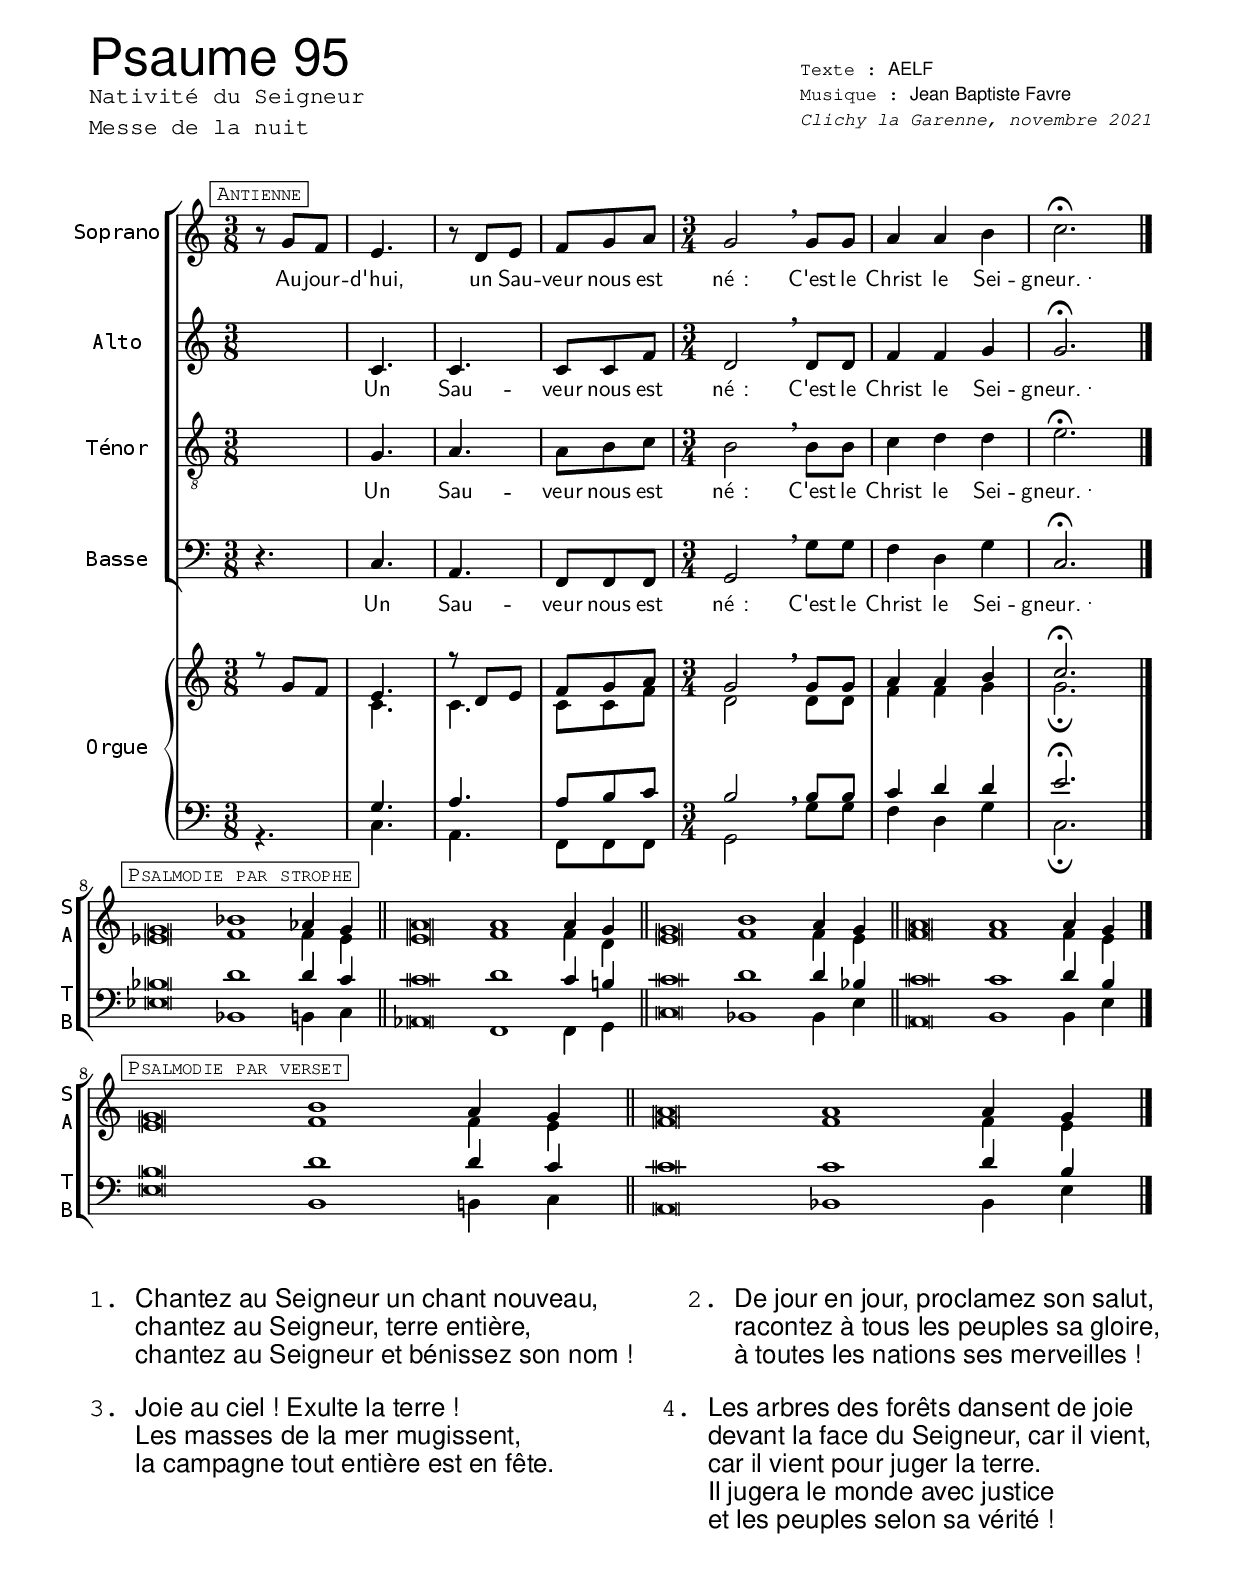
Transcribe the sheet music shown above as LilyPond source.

\version "2.18.2"
\language "english"
\include "../libs/commonFunctions.ily"

tempoVerseRallentando = {
  \set Score.tempoHideNote = ##t
  \tempo 4=60
}
tempoVerseAcelerando = {
  \set Score.tempoHideNote = ##t
  \tempo 2=120
}

scoreHeader = \header {
  title = "Psaume 95"
  subtitle = \markup { \column { "Nativité du Seigneur" "Messe de la nuit" }}
  composer = "Jean Baptiste Favre"
  poet = "AELF"
  date = "Clichy la Garenne, novembre 2021"
}

global = {
  \key c \major
  \time 3/8
}

%%%%%%%%%%%%%%%%%%%%%%%%%%%%%%
%%%%%%%%%% Antiphon %%%%%%%%%%
%%%%%%%%%%%%%%%%%%%%%%%%%%%%%%

antiphonRythm = {
  s4. s4.*3 \time 3/4 s2. s2. s2. \bar "|." \break
}
antiphonMusicSoprano = \relative c'' {
  \markCustom "Antienne"
  r8 g8 f e4. r8 d8 e f g a g2 \breathe g8 g a4 a b c2.
  }

antiphonMusicAlto = \relative c' {
  s4. c4. c c8 c f8 d2 \breathe d8 d f4 f g g2.
  }

antiphonMusicTenor =  \relative c' {
  s4. g4. a4. a8 b c b2 \breathe b8 b c4 d d e2.
  }

antiphonMusicBass =  \relative c {
  r4. c4. a f8 f f g2 \breathe g'8 g f4 d g c,2.
  }

antiphonLyrics = \lyricmode {
  Au -- jour -- d'hui, un Sau -- veur nous est né&nbsp;:
  C'est le Christ le Sei -- gneur.·
  }

antiphonLyricsSoprano = \antiphonLyrics
antiphonLyricsAlto = \lyricmode {
  Un Sau -- veur nous est né&nbsp;:
  C'est le Christ le Sei -- gneur.·
  }
antiphonLyricsTenor = \antiphonLyricsAlto
antiphonLyricsBass = \antiphonLyricsAlto

%%%%%%%%%%%%%%%%%%%%%%%%%%%%%%%%%%%%%%%%%%%%%%
%%%%%%%%%%          Verses          %%%%%%%%%%
%%%%%%%%%%%%%%%%%%%%%%%%%%%%%%%%%%%%%%%%%%%%%%
verseStropheRythm = {
  \accidentalStyle forget
  \once \override Score.RehearsalMark.break-align-symbols = #'(clef)
  \markCustom "Psalmodie par strophe" \cadenzaOn
  \tempoVerseAcelerando s\breve s1 \tempoVerseRallentando s4 s4 \bar "||"
  \tempoVerseAcelerando s\breve s1 \tempoVerseRallentando s4 s4 \bar "||"
  \tempoVerseAcelerando s\breve s1 \tempoVerseRallentando s4 s4 \bar "||"
  \tempoVerseAcelerando s\breve s1 \tempoVerseRallentando s4 s4 \bar "|." \break
}
verseRythm = {
  \markCustom "Psalmodie par verset" \cadenzaOn
  \tempoVerseAcelerando s\breve s1 \tempoVerseRallentando s4 s4 \bar "||"
  \tempoVerseAcelerando s\breve s1 \tempoVerseRallentando s4 s4 \bar "|."
}
verseStropheMusicSoprano = \relative c'' {
  g\breve bf1 af4 g
  af\breve af1 af4 g
  g\breve bf1 af4 g
  af\breve af1 af4 g
  }
verseMusicSoprano = \relative c'' {
  g\breve bf1 af4 g
  af\breve af1 af4 g
  }
verseStropheMusicAlto = \relative c' {
  ef\breve f1 f4 ef
  ef\breve f1 f4 d
  ef\breve f1 f4 ef
  f\breve f1 f4 ef
  }
verseMusicAlto = \relative c' {
  ef\breve f1 f4 ef
  f\breve f1 f4 ef
  }

verseStropheMusicTenor = \relative c' {
  bf\breve d1 d4 c
  c\breve d1 c4 b
  c\breve d1 d4 bf
  c\breve c1 d4 bf
  }
verseMusicTenor = \relative c' {
  bf\breve d1 d4 c
  c\breve c1 d4 bf
  }

verseStropheMusicBass = \relative c {
  ef\breve bf1 b4 c4
  af\breve f1 f4 g
  c\breve bf1 bf4 ef
  af,\breve bf1 bf4 ef
  }
verseMusicBass = \relative c {
  ef\breve bf1 b4 c4
  af\breve bf1 bf4 ef
  }

verseLyrics = \markuplist {
  \override #'(font-family . sans)
  \override #'(font-size . 2)
  \column {
    \fill-line {
      \left-column{
        \concat { \typewriter "1. " "Chantez au Seigneur un chant nouveau,"}
        \concat { \typewriter "   " "chantez au Seigneur, terre entière,"}
        \concat { \typewriter "   " "chantez au Seigneur et bénissez son nom !"}
      }
      \hspace #1
      \left-column{
        \concat { \typewriter "2. " "De jour en jour, proclamez son salut,"}
        \concat { \typewriter "   " "racontez à tous les peuples sa gloire,"}
        \concat { \typewriter "   " "à toutes les nations ses merveilles !"}
      }
    }
    \vspace #1
    \fill-line {
      \left-column {
        \concat { \typewriter "3. " "Joie au ciel ! Exulte la terre !"}
        \concat { \typewriter "   " "Les masses de la mer mugissent,"}
        \concat { \typewriter "   " "la campagne tout entière est en fête."}
      }
      \hspace #1
      \left-column{
        \concat { \typewriter "4. " "Les arbres des forêts dansent de joie"}
        \concat { \typewriter "   " "devant la face du Seigneur, car il vient,"}
        \concat { \typewriter "   " "car il vient pour juger la terre."}
        \concat { \typewriter "   " "Il jugera le monde avec justice"}
        \concat { \typewriter "   " "et les peuples selon sa vérité !"}
      }
    }
  }
}

%%%%%%%%%%%%%%%%%%%%%%%%%%%%%%%%%%%%%%%%%%%%%%%%%%%%%%%%%%%%%%%%%%%%%
%%%%%%%%%%%%%%%%%%%          Draw score          %%%%%%%%%%%%%%%%%%%%
%%%%%%%%%%%%%%%%%%%%%%%%%%%%%%%%%%%%%%%%%%%%%%%%%%%%%%%%%%%%%%%%%%%%%
% Load Piano settings & layout
partition = {
  <<
    % Antienne à 4 voix mixtes
    %\include "../libs/layouts/commonAntiphonFourVoices.ily"
    \new ChoirStaff = "Antophon4Voices" <<
      \new Staff = "AntiphonSopranoStaff" <<
        \once \override Staff.VerticalAxisGroup.remove-first = ##t
        \set Staff.instrumentName = "Soprano"
        \clef "treble"
        \new Dynamics \antiphonRythm
        \new Voice = "antiphonSoprano" { \global \antiphonMusicSoprano\fermata}
        \new Lyrics \lyricsto "antiphonSoprano" { \antiphonLyricsSoprano }
      >>
      \new Staff = "AntiphonAltoStaff" <<
        \once \override Staff.VerticalAxisGroup.remove-first = ##t
        \set Staff.instrumentName = "Alto"
        \clef "treble"
        \new Dynamics \antiphonRythm
        \new Voice = "antiphonAlto" { \global \antiphonMusicAlto\fermata }
        \new Lyrics \lyricsto "antiphonAlto" { \antiphonLyricsAlto }
      >>
      \new Staff = "AntiphonTenorStaff" <<
        \once \override Staff.VerticalAxisGroup.remove-first = ##t
        \set Staff.instrumentName = "Ténor"
        \clef "treble_8"
        \new Dynamics \antiphonRythm
        \new Voice = "antiphonTenor" { \global \antiphonMusicTenor\fermata }
        \new Lyrics \lyricsto "antiphonTenor" { \antiphonLyricsTenor }
      >>
      \new Staff  = "AntiphonBassStaff" <<
        \once \override Staff.VerticalAxisGroup.remove-first = ##t
        \set Staff.instrumentName = "Basse"
        \clef "bass"
        \new Dynamics \antiphonRythm
        \new Voice = "AntiphonBass" { \global \antiphonMusicBass\fermata }
        \new Lyrics \lyricsto "AntiphonBass" { \antiphonLyricsBass }
      >>
    >>
    %\include "../libs/layouts/commonPiano.ily"
    \new PianoStaff
    <<
      \set PianoStaff.instrumentName = #"Orgue"
      \new Staff <<
        \set Staff.printPartCombineTexts = ##f
        \once \override Staff.VerticalAxisGroup.remove-first = ##t
        \clef treble
        \new Voice = "soprani" {\global \voiceOne \antiphonMusicSoprano\fermata }
        \new Voice = "alti" {\global \voiceTwo \antiphonMusicAlto\fermata }
      >>
      \new Staff <<
        \set Staff.printPartCombineTexts = ##f
        \once \override Staff.VerticalAxisGroup.remove-first = ##t
        \clef bass
        \new Voice = "tenors" {\global \voiceThree \antiphonMusicTenor\fermata }
        \new Voice = "bass" {\global \voiceFour \antiphonMusicBass\fermata }
      >>
    >>
    % Psalmodie à 4 voix mixtes
    %\include "../libs/layouts/commonVerseFourVoices.ily"
    \new ChoirStaff = "versePsalmody"
    <<
      \new Staff = "verseSopranoAlto" <<
        \set Staff.shortInstrumentName = \markup { \right-column { "S" "A" } }
        \once \override Staff.VerticalAxisGroup.remove-first = ##t
        \global
        \clef treble
        \new Dynamics {\silence \antiphonMusicSoprano \verseStropheRythm \verseRythm}
        \new Voice = "verseSoprano" << \voiceOne {\silence \antiphonMusicSoprano \cadenzaOn \verseStropheMusicSoprano \verseMusicSoprano } >>
        \new Voice = "verseAlto" << \voiceTwo {\silence \antiphonMusicSoprano \cadenzaOn \verseStropheMusicAlto \verseMusicAlto } >>
      >>
      \new Staff = "verseTenorBass" <<
        \set Staff.shortInstrumentName = \markup { \right-column { "T" "B" } }
        \once \override Staff.VerticalAxisGroup.remove-first = ##t
        \global
        \clef bass
        \new Dynamics {\silence \antiphonMusicSoprano \verseStropheRythm \verseRythm}
        \new Voice = "verseTenor" << \voiceOne {\silence \antiphonMusicSoprano \cadenzaOn \verseStropheMusicTenor \verseMusicTenor } >>
        \new Voice = "verseBass" << \voiceTwo {\silence \antiphonMusicSoprano \cadenzaOn \verseStropheMusicBass \verseMusicBass } >>
      >>
    >>
  >>
}
%%%%%%%%%%%%% PARTITION VISUELLE %%%%%%%%%%%%%
% PDF output
\paper {
  top-margin = 1.5\cm
  bottom-margin = 1.5\cm
  left-margin = 1.5\cm
  right-margin = 1.5\cm
  markup-system-spacing = #'((basic-distance . 10)
     (minimum-distance . 10)
     (padding . 5)
     (stretchability . 5))
 system-system-spacing = #'((basic-distance . 5)
     (minimum-distance . 5)
     (padding . 1)
     (stretchability . 5))
  #(define fonts
    (set-global-fonts
     #:music "emmentaler"
     #:brace "emmentaler"
     #:roman "Latin Modern Roman"
     #:sans "Cantarell"
    ))
  #(include-special-characters)
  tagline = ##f
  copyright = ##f
  scoreTitleMarkup = \markup \columns {
    \fill-line {
      \column {
        \line {
          \left-column {
            \fontsize #8 \sans \fromproperty #'header:title
            \fontsize #1 \typewriter \fromproperty #'header:subtitle
          }
        }
      }
      \column {
        \line {
          \fontsize #-1
          \left-column {
            \line { \concat { \typewriter "Texte&nbsp;: " \sans \fromproperty #'header:poet \bold " " } }
            \line { \concat { \typewriter "Musique&nbsp;: " \sans \fromproperty #'header:composer \bold " " } }
            \typewriter \italic \fromproperty #'header:date
          }
        }
      }
    }
  }
}

#(set-global-staff-size 18)
\score {
  \partition
  \layout {
      ragged-last = ##f
      \context {
          \Staff
          \RemoveEmptyStaves
          \override NoteHead #'style = #'altdefault
          \override InstrumentName #'font-name = #"Monospace Regular"
      }
      \context {
          \PianoStaff
          \RemoveEmptyStaves
          \override NoteHead #'style = #'altdefault
          \override InstrumentName #'font-name = #"Monospace Regular"
      }
      \context {
          \ChoirStaff
          \RemoveEmptyStaves
          \override NoteHead #'style = #'altdefault
          \override InstrumentName #'font-name = #"Monospace Regular"
      }
      \override LyricText #'font-name = #"Latin Modern Sans"
      \override Score.RehearsalMark.font-family = #'typewriter
  }
  \scoreHeader
}
\verseLyrics

% Midi output
partitionStrophe = {
      \new PianoStaff = "antiphonMusic"
      <<
        \new Staff <<
          \global \clef treble
          \new Dynamics \antiphonRythm
          \new Voice = "antiphonMusicSoprano" \antiphonMusicSoprano
          \new Voice = "antiphonMusicAlto" \antiphonMusicAlto
        >>
        \new Staff <<
          \global \clef bass
          \new Dynamics \antiphonRythm
          \new Voice = "antiphonMusicTenor" \antiphonMusicTenor
          \new Voice = "antiphonMusicBass" \antiphonMusicBass
        >>
      >>
      \new ChoirStaff = "verseMusic"
      <<
        \new Staff = "verseMusicSA"
        <<
          \global
          \clef treble
          \new Dynamics {\verseStropheRythm}
          \new Voice = "verseMusicSoprano" \verseStropheMusicSoprano
          \new Voice = "verseMusicAlto" \verseStropheMusicAlto
        >>
        \new Staff = "verseMusicTB"
        <<
          \global
          \clef bass
          \new Dynamics {\verseStropheRythm}
          \new Voice = "verseMusicTenor" \verseStropheMusicTenor
          \new Voice = "verseMusicBass" \verseStropheMusicBass
        >>
      >>
    }
partitionVerset = {
      \new PianoStaff = "antiphonMusic"
      <<
        \new Staff <<
          \global \clef treble
          \new Dynamics \antiphonRythm
          \new Voice = "antiphonMusicSoprano" \antiphonMusicSoprano
          \new Voice = "antiphonMusicAlto" \antiphonMusicAlto
        >>
        \new Staff <<
          \global \clef bass
          \new Dynamics \antiphonRythm
          \new Voice = "antiphonMusicTenor" \antiphonMusicTenor
          \new Voice = "antiphonMusicBass" \antiphonMusicBass
        >>
      >>
      \new ChoirStaff = "verseMusic"
      <<
        \new Staff = "verseMusicSA"
        <<
          \global
          \clef treble
          \new Dynamics {\verseRythm}
          \new Voice = "verseMusicSoprano" \verseMusicSoprano
          \new Voice = "verseMusicAlto" \verseMusicAlto
        >>
        \new Staff = "verseMusicTB"
        <<
          \global
          \clef bass
          \new Dynamics {\verseRythm}
          \new Voice = "verseMusicTenor" \verseMusicTenor
          \new Voice = "verseMusicBass" \verseMusicBass
        >>
      >>
    }

\book {
\bookOutputSuffix "Verset"
\score {
  <<
    \keepWithTag #'audio \unfoldRepeats \partitionVerset
    \context Staff = "Soprano" {
      \set Score.midiMinimumVolume = #0.5
      \set Score.midiMaximumVolume = #0.7
      \set Staff.midiMinimumVolume = #0.8
      \set Staff.midiMaximumVolume = #1
    }
    \context Voice = "Soprano" {
      \set Score.midiMinimumVolume = #0.5
      \set Score.midiMaximumVolume = #0.7
      \set Staff.midiMinimumVolume = #0.8
      \set Staff.midiMaximumVolume = #1
    }
  >>
  \midi { \set midiMergeUnisons = ##t  \tempo 4. = 55}
}
}
\book {
\bookOutputSuffix "Strophe"
\score {
  <<
    \keepWithTag #'audio \unfoldRepeats \partitionStrophe
    \context Staff = "Soprano" {
      \set Score.midiMinimumVolume = #0.5
      \set Score.midiMaximumVolume = #0.7
      \set Staff.midiMinimumVolume = #0.8
      \set Staff.midiMaximumVolume = #1
    }
    \context Voice = "Soprano" {
      \set Score.midiMinimumVolume = #0.5
      \set Score.midiMaximumVolume = #0.7
      \set Staff.midiMinimumVolume = #0.8
      \set Staff.midiMaximumVolume = #1
    }
  >>
  \midi { \set midiMergeUnisons = ##t \tempo 4. = 55}
}
}